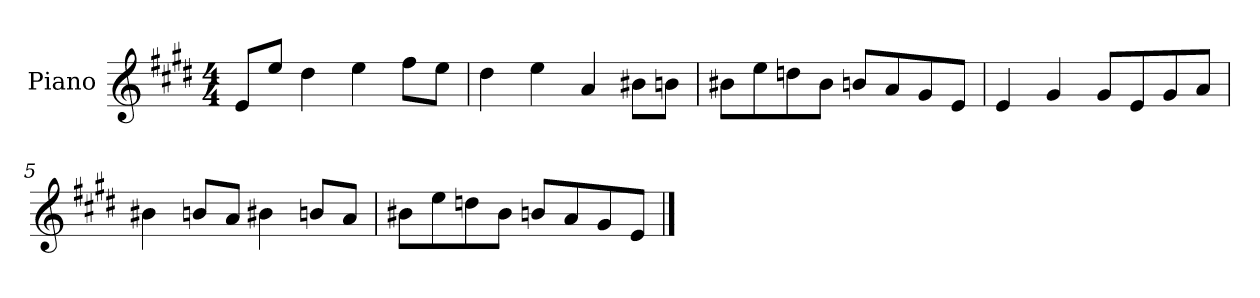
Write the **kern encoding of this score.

**kern
*part1
*staff1
*I"Piano
*I'P-no
*clefG2
*k[f#c#g#d#]
*M4/4
*MM90
=1
8e/L
8ee/J
4dd#\
4ee\
8ff#\L
8ee\J
=2
4dd#\
4ee\
4a/
8b#X\L
8bn\J
=3
8b#X\L
8ee\
8ddn\
8b#\J
8bn/L
8a/
8g#/
8e/J
=4
4e/
4g#/
8g#/L
8e/
8g#/
8a/J
=5
4b#X\
8bn/L
8a/J
4b#X\
8bn/L
8a/J
!!LO:LB:g=z
=6
8b#X\L
8ee\
8ddn\
8b#\J
8bn/L
8a/
8g#/
8e/J
==
*-
